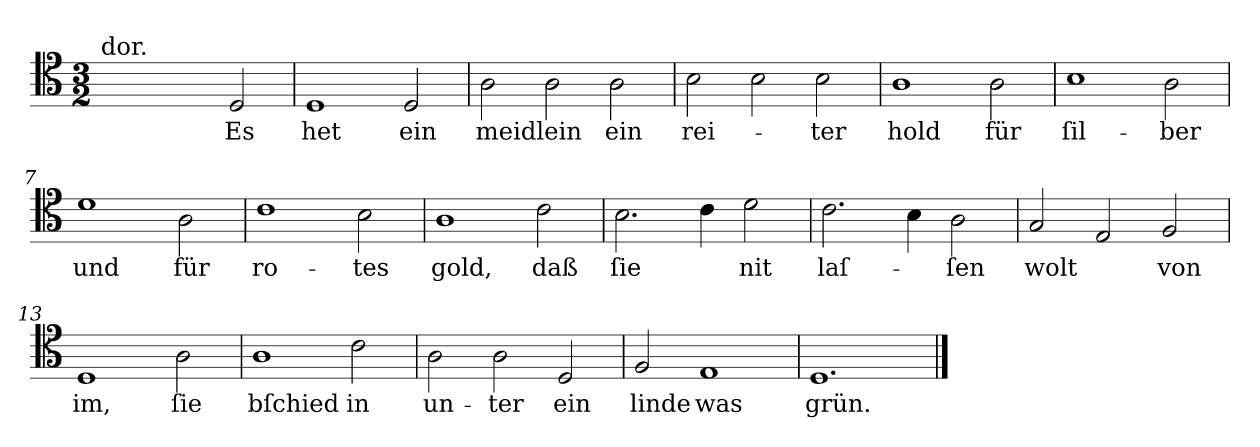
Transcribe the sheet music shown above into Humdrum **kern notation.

**kern	**text
*part1	*part1
*staff1	*staff1
*clefC4	*
*k[]	*
*M3/2	*
=1	=1
!LO:TX:a:t=dor.	!
2ryy	.
2ryy	.
2D	Es
=2	=2
1D	het
2D	ein
=3	=3
2A	meidlein
2A	.
2A	ein
=4	=4
2B	rei-
2B	.
2B	-ter
=5	=5
1A	hold
2A	für
=6	=6
1B	ſil-
2A	-ber
=7	=7
1d	und
2A	für
=8	=8
1c	ro-
2B	-tes
=9	=9
1A	gold,
2c	daß
=10	=10
2.B	ſie
4c	.
2d	nit
=11	=11
2.c	laſ-
4B	.
2A	-ſen
=12	=12
2G	wolt
2E	.
2F	von
=13	=13
1D	im,
2A	ſie
=14	=14
1A	bſchied
2c	in
=15	=15
2A	un-
2A	-ter
2D	ein
=16	=16
2F	linde
1E	was
=17	=17
1.D/	grün.
==	==
*-	*-
